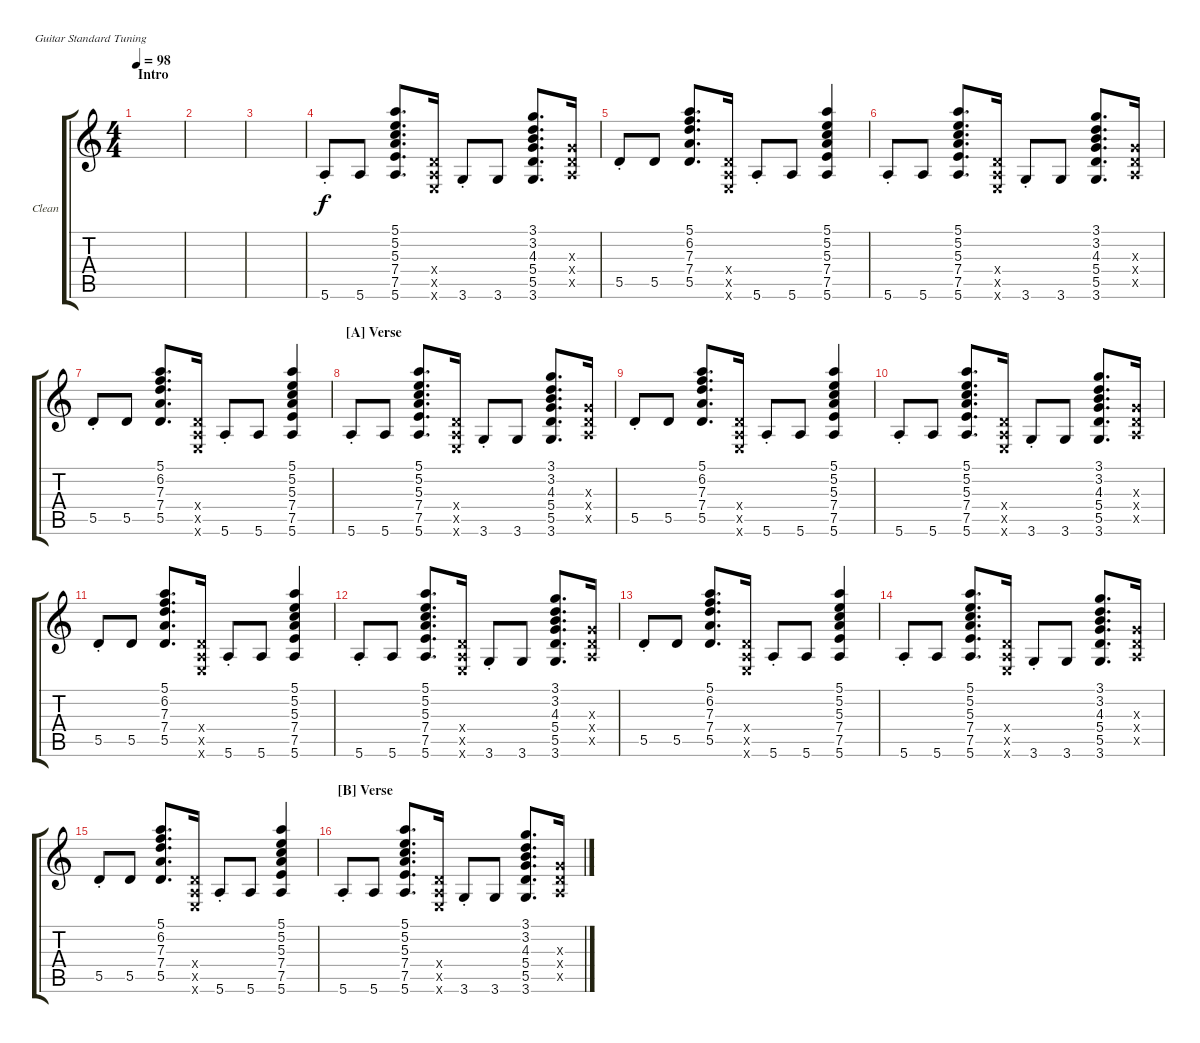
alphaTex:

\defaultSystemsLayout 4
\bracketExtendMode groupsimilarinstruments
\firstSystemTrackNameOrientation horizontal
\otherSystemsTrackNameOrientation horizontal
\track ("Clean Guitar (John Frucsiante)" "Clean") {instrument electricguitarclean}
\staff {score tabs}
\tuning (E4 B3 G3 D3 A2 E2)
\ts (4 4)
\section ("" "Intro")
\ac
\tempo 98
\clef g2
\scale
0.487395
\ks c
|
\scale
0.256303 |
\scale
0.256303 |
\scale
0.333333 5.6{st}.8 5.6.8 (5.6 7.5 7.4 5.3 5.2 5.1).8{d} (0.6{x} 0.5{x} 0.4{x}).16 3.6{st}.8 3.6.8 (3.6 5.5 5.4 4.3 3.2 3.1).8{d} (0.5{x} 0.4{x} 0.3{x}).16 |
\scale
0.333333 5.5{st}.8 5.5.8 (5.5 7.4 7.3 6.2 5.1).8{d} (0.6{x} 0.5{x} 0.4{x}).16 5.6{st}.8 5.6.8 (5.6 7.5 7.4 5.3 5.2 5.1).4 |
\scale
0.333333 5.6{st}.8 5.6.8 (5.6 7.5 7.4 5.3 5.2 5.1).8{d} (0.6{x} 0.5{x} 0.4{x}).16 3.6{st}.8 3.6.8 (3.6 5.5 5.4 4.3 3.2 3.1).8{d} (0.5{x} 0.4{x} 0.3{x}).16 |
\scale
0.333333 5.5{st}.8 5.5.8 (5.5 7.4 7.3 6.2 5.1).8{d} (0.6{x} 0.5{x} 0.4{x}).16 5.6{st}.8 5.6.8 (5.6 7.5 7.4 5.3 5.2 5.1).4 |
\section ("A" "Verse")
\scale
0.333333 5.6{st}.8 5.6.8 (5.6 7.5 7.4 5.3 5.2 5.1).8{d} (0.6{x} 0.5{x} 0.4{x}).16 3.6{st}.8 3.6.8 (3.6 5.5 5.4 4.3 3.2 3.1).8{d} (0.5{x} 0.4{x} 0.3{x}).16 |
\scale
0.333333 5.5{st}.8 5.5.8 (5.5 7.4 7.3 6.2 5.1).8{d} (0.6{x} 0.5{x} 0.4{x}).16 5.6{st}.8 5.6.8 (5.6 7.5 7.4 5.3 5.2 5.1).4 |
\scale
0.333333 5.6{st}.8 5.6.8 (5.6 7.5 7.4 5.3 5.2 5.1).8{d} (0.6{x} 0.5{x} 0.4{x}).16 3.6{st}.8 3.6.8 (3.6 5.5 5.4 4.3 3.2 3.1).8{d} (0.5{x} 0.4{x} 0.3{x}).16 |
\scale
0.333333 5.5{st}.8 5.5.8 (5.5 7.4 7.3 6.2 5.1).8{d} (0.6{x} 0.5{x} 0.4{x}).16 5.6{st}.8 5.6.8 (5.6 7.5 7.4 5.3 5.2 5.1).4 |
5.6{st}.8 5.6.8 (5.6 7.5 7.4 5.3 5.2 5.1).8{d} (0.6{x} 0.5{x} 0.4{x}).16 3.6{st}.8 3.6.8 (3.6 5.5 5.4 4.3 3.2 3.1).8{d} (0.5{x} 0.4{x} 0.3{x}).16 |
\scale
0.333333 5.5{st}.8 5.5.8 (5.5 7.4 7.3 6.2 5.1).8{d} (0.6{x} 0.5{x} 0.4{x}).16 5.6{st}.8 5.6.8 (5.6 7.5 7.4 5.3 5.2 5.1).4 |
\scale
0.333333 5.6{st}.8 5.6.8 (5.6 7.5 7.4 5.3 5.2 5.1).8{d} (0.6{x} 0.5{x} 0.4{x}).16 3.6{st}.8 3.6.8 (3.6 5.5 5.4 4.3 3.2 3.1).8{d} (0.5{x} 0.4{x} 0.3{x}).16 |
\scale
0.333333 5.5{st}.8 5.5.8 (5.5 7.4 7.3 6.2 5.1).8{d} (0.6{x} 0.5{x} 0.4{x}).16 5.6{st}.8 5.6.8 (5.6 7.5 7.4 5.3 5.2 5.1).4 |
\section ("B" "Verse")
5.6{st}.8 5.6.8 (5.6 7.5 7.4 5.3 5.2 5.1).8{d} (0.6{x} 0.5{x} 0.4{x}).16 3.6{st}.8 3.6.8 (3.6 5.5 5.4 4.3 3.2 3.1).8{d} (0.5{x} 0.4{x} 0.3{x}).16
